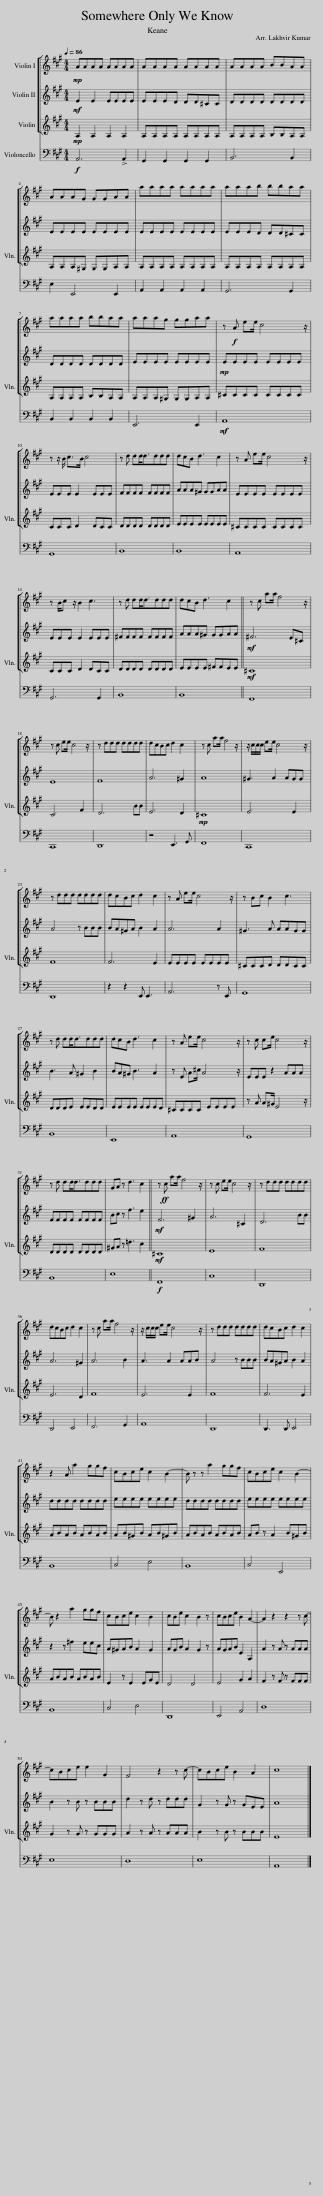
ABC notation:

X:1
%%score [ 1 2 3 ] 4
L:1/8
Q:1/4=86
M:4/4
I:linebreak $
K:A
V:1 treble
V:2 treble
V:3 treble
V:4 bass
V:1
!mp! AAAA AAAA | AAAA AAAA | AAAA BBAA |$ AAAG GGAA | aaaa aaaa | %5
 aaab bbaa |$ aaaa bbaa | aaag ggaa | z!f! A ee/ c4 z/ |$ z z/ B/ c>B c4 | %10
 z d dd<dddd | dcB d3 c2 | z A ee/ c4 z/ |$ z B/c z/ B2 c3 | z d dd<dddd | %15
 dcB d3 c2 || z c aa/ f4 z/ |$ z c ee/ c4 z/ | z ddd dddd | dcBc d2 c2 | %20
 z c aa/ f4 z/ | z/ c/c/c/ ee/ c4 z/ |$ z ddd dddd | dcBc d2 c2 | z A ee/ c4 z/ | %25
 z Bc B2 c3 |$ z d dd<dddd | dcB d3 c2 | z A ee/ c4 z/ | z c ce/ c4 z/ |$ %30
 z d dd<dddd | GA z d3 c2 || z!ff! c aa/ f4 z/ | z c ee/ c4 z/ | z ddd dddd |$ %35
 dcBc d2 c2 | z c aa/ f4 z/ | z/ c/c/c/ ee/ c4 z/ | z ddd dddd | dcBc d2 c2 |$ %40
 z2 A a2 ggf | cBce c2 B2- | B z z a2 ggf | cBce c2 B2- |$ B z2 a2 ggf | %45
 cBce c2 B2 | cBe c2 B2 z | cBce B2 A2- | A2 z2 z2 z c- |$ cBce e2 G2 | %50
 F4 z2 z c- | cBce B2 A2 | c8 |] %53
V:2
!mf! E2 E2 EEEE | EEED DD^CC | DDDD DDDD |$ EEEE EEEE | EEEE EEEE | %5
 EEED DD^CC |$ DDDD DDDD | EEEE EEEE |!mp! EEEE EEEE |$ EEE E2 EEE | %10
 FFFF FFFF | AAA^G GGAA | EEEE EEEE |$ EEE E2 EEE | ^FFFF FFFF | %15
 AAA^G GGAA ||!mf! ^F6 E^C |$ E8 | F8 | A6 ^G2 | %20
 A8 | ^G3 A2 AGG |$ A4 z BBB | BA^GA B2 A2 | A6 A2 | %25
 ^G3 A AAGG |$ B3 A ^G2 B2 | BA^G B3 A2 | z E A^c/ A4 z/ | EEE z2 AAA |$ %30
 FFFF FFFF | Bc z f3 e2 ||!mf! F6 ^G2 | A6 ^C2 | D6 BB |$ %35
 A6 ^G2 | A6 B2 | A3 A2 AAB | A4 z BBB | BA^GA B2 A2 |$ %40
 dddd dddd | eeee eeee | dddd dddd | eeee eeee |$ z2 z ^f2 eec | %45
 A^GAB A2 G2 | AGB A2 G2 z | AGAB E2 A,2 | A2 z A z AAA |$ B2 z B z BBB | %50
 d2 z d z ddd | G2 z G z GEE | A8 |] %53
V:3
!mp! A,2 A,2 A,2 A,2 | A,A,A,A, A,A,A,A, | A,A,A,A, B,B,A,A, |$ A,A,A,^G, G,G,A,A, | A,A,A,A, A,A,A,A, | %5
 A,A,A,A, A,A,A,A, |$ A,A,A,A, B,B,A,A, | A,A,A,^G, G,G,A,A, | ^CCCC CCCC |$ CCC D2 DCC | %10
 DDDD DDDD | EEEE EEEE | ^CCCC CCCC |$ CCC D2 DCC | DDDD DDDD | %15
 EEEE ^FFEE ||!mf! ^C8 |$ C6 F2 | D6 BB | E6 D2 | %20
!mp! ^C8 | E6 E2 |$ F8 | F6 E2 | EEEE EEEE | %25
 ^CCCD DDCC |$ DDDE EEDD | EEEE EEED | ^CCCC EEEE | z A A^G/ E4 z/ |$ %30
 DDDD DDDD | ^GA z =d3 c2 ||!mf! ^C8 | E8 | F8 |$ %35
 E6 D2 | F8 | E6 E2 | F8 | F6 E2 |$ %40
 ABAB ABAB | AB^GB AB^GB | ABAB ABAB | AB z A2 B^GB |$ ABAB ABAB | %45
 E2 z E2 EGE | D4 D4 | E4 G2 A2 | F2 z F z FFF |$ G2 z G z GGG | %50
 A2 z A z AAA | B2 z B z BBB | E8 |] %53
V:4
!f! A,,6 !>!A,,2 | G,,2 G,,2 G,,2 G,,2 | B,,6 B,,2 |$ E,2 E,,4 E,,2 | A,,2 A,,2 A,,2 A,,2 | %5
 G,,6 G,,2 |$ B,,2 B,,2 B,,2 B,,2 | E,,6 E,,2 |!mf! A,,8 |$ G,,8 | %10
 B,,8 | B,,8 | A,,8 |$ G,,6 G,,2 | B,,8 | %15
 B,,8 || F,,8 |$ C,,8 | D,,8 | z4 E,,3 G,, | %20
 F,,8 | C,,8 |$ D,,8 | z2 z2 E,, E,,3 | A,,6 z E,, | %25
 G,,8 |$ B,,8 | E,,8 | A,,8 | G,,8 |$ %30
 B,,8 | E,8 ||!f! F,,8 | C,8 | D,,8 |$ %35
 D,,4 E,,4 | F,,6 G,,2 | A,,8 | D,,8 | D,,3 D,, E,,4 |$ %40
 B,,8 | C,4 E,4 | B,,8 | C,4 E,,4 |$ B,,8 | %45
 C,4 E,4 | D,,8 | E,,4 A,,4 | D,8 |$ E,8 | %50
 D,8 | E,8 | A,,8 |] %53
